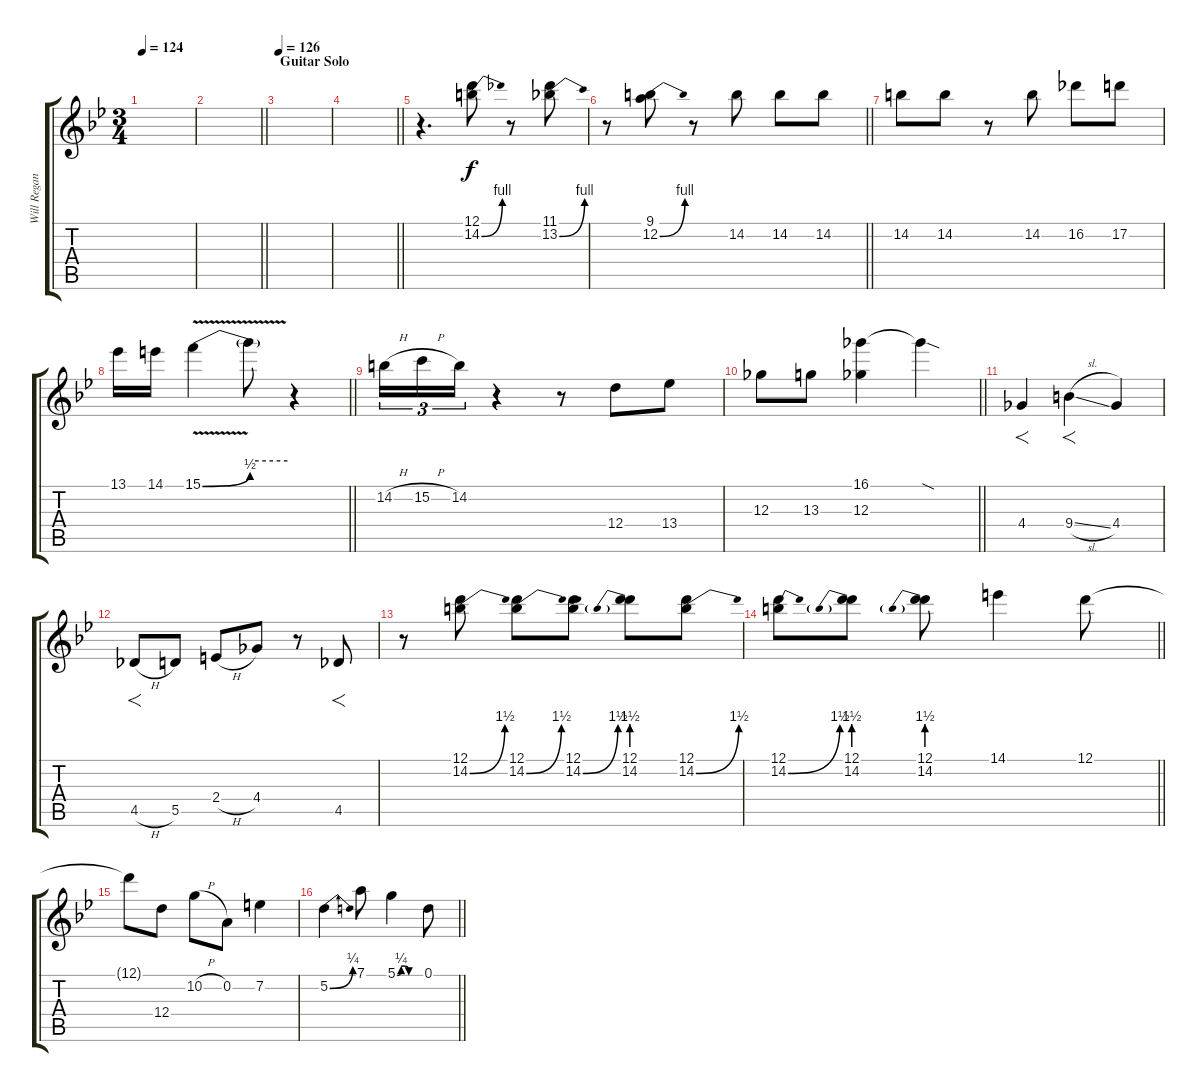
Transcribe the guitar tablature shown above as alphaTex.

\track ("Will Regano (distorted)" "Will Regan") {instrument distortionguitar}
\staff {score tabs}
\tuning (D4 A3 Gb3 D3 A2 D2) {hide}
\ts (3 4)
\tempo 124
\clef g2
\ks bb
|
\barLineRight lightlight
|
\section ("" "Guitar Solo")
\tempo 126
|
\barLineRight lightlight
|
r.4{d} (12.1 14.2{be (bend 0 0 60 4)}).8 r.8 (11.1 13.2{be (bend 0 0 60 4)}).8 |
\barLineRight lightlight
r.8 (9.1 12.2{be (bend 0 0 60 4)}).8 r.8 14.2.8 14.2.8 14.2.8 |
14.2.8 14.2.8 r.8 14.2.8 16.2.8 17.2.8 |
\barLineRight lightlight
13.1.16 14.1.16 15.1{be (bend 0 0 60 2) v}.4 15.1{be (hold 0 4 60 4) v t}.8 r.4 |
14.2{h}.16{tu (3 2)} 15.2{h}.16{tu (3 2)} 14.2.16{tu (3 2)} r.4 r.8 12.4.8 13.4.8 |
\barLineRight lightlight
12.3.8 13.3.8 (16.1 12.3).4 16.1{sod t}.4 |
4.4.4{f} 9.4{sl}.4{f} 4.4.4 |
4.5{h}.8{f} 5.5.8 2.4{h}.8 4.4.8 r.8 4.5.8{f} |
r.8 (12.1 14.2{be (bend 0 0 60 6)}).8 (12.1 14.2{be (bend 0 0 60 6)}).8 (12.1 14.2{be (bend 0 0 60 6)}).8 (12.1 14.2{be (prebend 0 6 60 6)}).8 (12.1 14.2{be (bend 0 0 60 6)}).8 |
\barLineRight lightlight
(12.1 14.2{be (bend 0 0 60 6)}).8 (12.1 14.2{be (prebend 0 6 60 6)}).8 (12.1 14.2{be (prebend 0 6 60 6)}).8 14.1.4 12.1.8 |
12.1{t}.8 12.4.8 10.2{h}.8 0.2.8 7.2.4 |
\barLineRight lightlight
5.2{be (bend 0 0 60 1)}.4 7.1.8 5.1{be (custom 0 0 10 1 20 1 30 0 60 0)}.4 0.1.8
